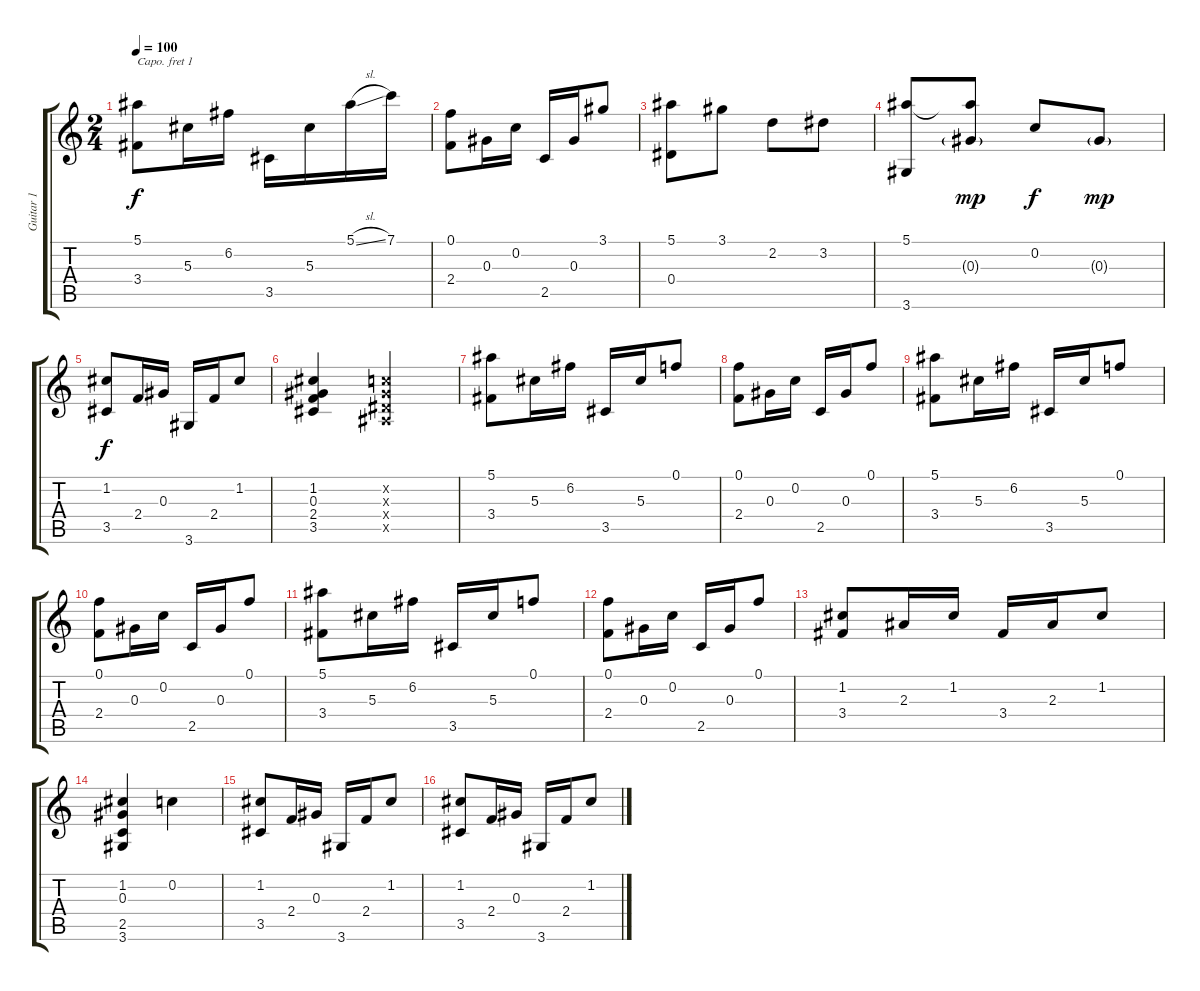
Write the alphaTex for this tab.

\track ("Guitar 1" "Guitar 1") {instrument acousticguitarsteel}
\staff {score tabs}
\capo 1
\tuning (E4 B3 G3 D3 A2 E2) {hide}
\ts (2 4)
\tempo 100
\clef g2
\ks c
(5.1 3.4).8{dy f} 5.3.16 6.2.16 3.5.16 5.3.16 5.1{sl}.16 7.1.16 |
(0.1 2.4).8 0.3.16 0.2.16 2.5.16 0.3.16 3.1.8 |
(5.1 0.4).8 3.1.8 2.2.8 3.2.8 |
(5.1 3.6).8 (5.1{t} 0.3{g}).8{dy mp} 0.2.8{dy f} 0.3{g}.8{dy mp} |
(1.2 3.5).8{dy f} 2.4.16 0.3.16 3.6.16 2.4.16 1.2.8 |
(1.2 0.3 2.4 3.5).4 (0.2{x} 0.3{x} 0.4{x} 0.5{x}).4 |
(5.1 3.4).8 5.3.16 6.2.16 3.5.16 5.3.16 0.1.8 |
(0.1 2.4).8 0.3.16 0.2.16 2.5.16 0.3.16 0.1.8 |
(5.1 3.4).8 5.3.16 6.2.16 3.5.16 5.3.16 0.1.8 |
(0.1 2.4).8 0.3.16 0.2.16 2.5.16 0.3.16 0.1.8 |
(5.1 3.4).8 5.3.16 6.2.16 3.5.16 5.3.16 0.1.8 |
(0.1 2.4).8 0.3.16 0.2.16 2.5.16 0.3.16 0.1.8 |
(1.2 3.4).8 2.3.16 1.2.16 3.4.16 2.3.16 1.2.8 |
(1.2 0.3 2.5 3.6).4 0.2.4 |
(1.2 3.5).8 2.4.16 0.3.16 3.6.16 2.4.16 1.2.8 |
(1.2 3.5).8 2.4.16 0.3.16 3.6.16 2.4.16 1.2.8
